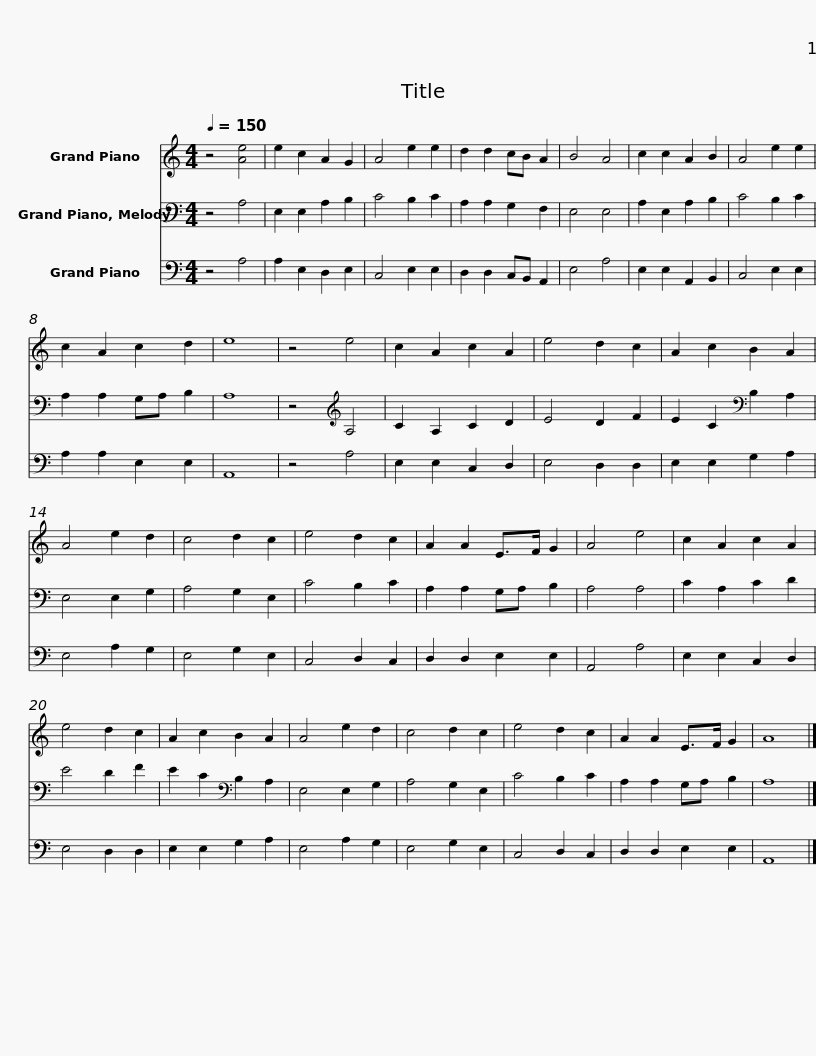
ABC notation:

X:1
%%score 1 2 3
L:1/8
Q:1/4=150
M:4/4
I:linebreak $
K:C
V:1 treble
V:2 bass
V:3 bass
V:1
 z4 [Ae]4 | e2 c2 A2 G2 | A4 e2 e2 | d2 d2 cB A2 | B4 A4 | %5
 c2 c2 A2 B2 | A4 e2 e2 | c2 A2 c2 d2 | e8 |$ z4 e4 | %10
 c2 A2 c2 A2 | e4 d2 c2 | A2 c2 B2 A2 | A4 e2 d2 | c4 d2 c2 | %15
 e4 d2 c2 | A2 A2 E>F G2 | A4 e4 |$ c2 A2 c2 A2 | e4 d2 c2 | %20
 A2 c2 B2 A2 | A4 e2 d2 | c4 d2 c2 | e4 d2 c2 | A2 A2 E>F G2 | %25
 A8 |] %26
V:2
 z4 A,4 | E,2 E,2 A,2 B,2 | C4 B,2 C2 | A,2 A,2 G,2 F,2 | E,4 E,4 | %5
 A,2 E,2 A,2 B,2 | C4 B,2 C2 | A,2 A,2 G,A, B,2 | A,8 |$ z4[K:treble] A,4 | %10
 C2 A,2 C2 D2 | E4 D2 F2 | E2 C2[K:bass] B,2 A,2 | E,4 E,2 G,2 | A,4 G,2 E,2 | %15
 C4 B,2 C2 | A,2 A,2 G,A, B,2 | A,4 A,4 |$ C2 A,2 C2 D2 | E4 D2 F2 | %20
 E2 C2[K:bass] B,2 A,2 | E,4 E,2 G,2 | A,4 G,2 E,2 | C4 B,2 C2 | A,2 A,2 G,A, B,2 | %25
 A,8 |] %26
V:3
 z4 A,4 | A,2 E,2 D,2 E,2 | C,4 E,2 E,2 | D,2 D,2 C,B,, A,,2 | E,4 A,4 | %5
 E,2 E,2 A,,2 B,,2 | C,4 E,2 E,2 | A,2 A,2 E,2 E,2 | A,,8 |$ z4 A,4 | %10
 E,2 E,2 C,2 D,2 | E,4 D,2 D,2 | E,2 E,2 G,2 A,2 | E,4 A,2 G,2 | E,4 G,2 E,2 | %15
 C,4 D,2 C,2 | D,2 D,2 E,2 E,2 | A,,4 A,4 |$ E,2 E,2 C,2 D,2 | E,4 D,2 D,2 | %20
 E,2 E,2 G,2 A,2 | E,4 A,2 G,2 | E,4 G,2 E,2 | C,4 D,2 C,2 | D,2 D,2 E,2 E,2 | %25
 A,,8 |] %26
